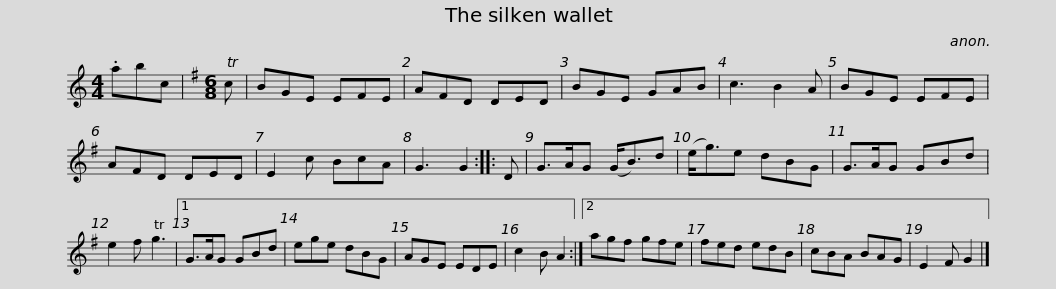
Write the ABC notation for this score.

X:1
L:1/8
M:4/4
I:linebreak $
K:C
V:1 treble
V:1
 .abc |[K:G][M:6/8] Tc | BGE EFE | AFD DED | BGE GAB | %5
 c3 B2 A | BGE EFE | AFD DED | E2 c BcA |$ G3 G2 :: %10
 D | G>AG (G<B)d | (e<g)e dBG | G>AG GBd | e2 f Tg3 |1 %15
 G>AG GBd | ege dBG |$ AGE EDE | c2 B A2 :|2 agf gfe | %20
 fed edB | cBA BAG | E2 F G2 |] %23
